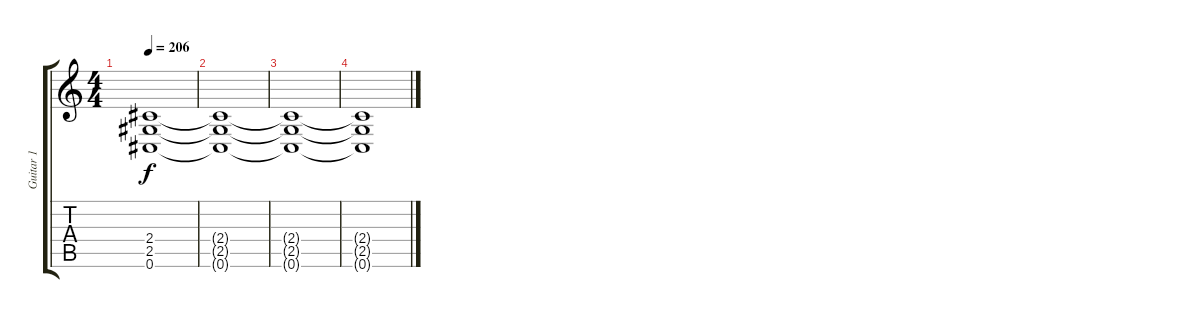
\track ("Guitar 1" "Guitar 1") {instrument distortionguitar}
\staff {score tabs}
\tuning (Db4 Ab3 E3 B2 Gb2 Db2) {hide}
\ts (4 4)
\tempo 206
\clef g2
\ks c
(2.4 2.5 0.6).1{dy f volume 0} |
(2.4{t} 2.5{t} 0.6{t}).1 |
(2.4{t} 2.5{t} 0.6{t}).1 |
(2.4{t} 2.5{t} 0.6{t}).1
